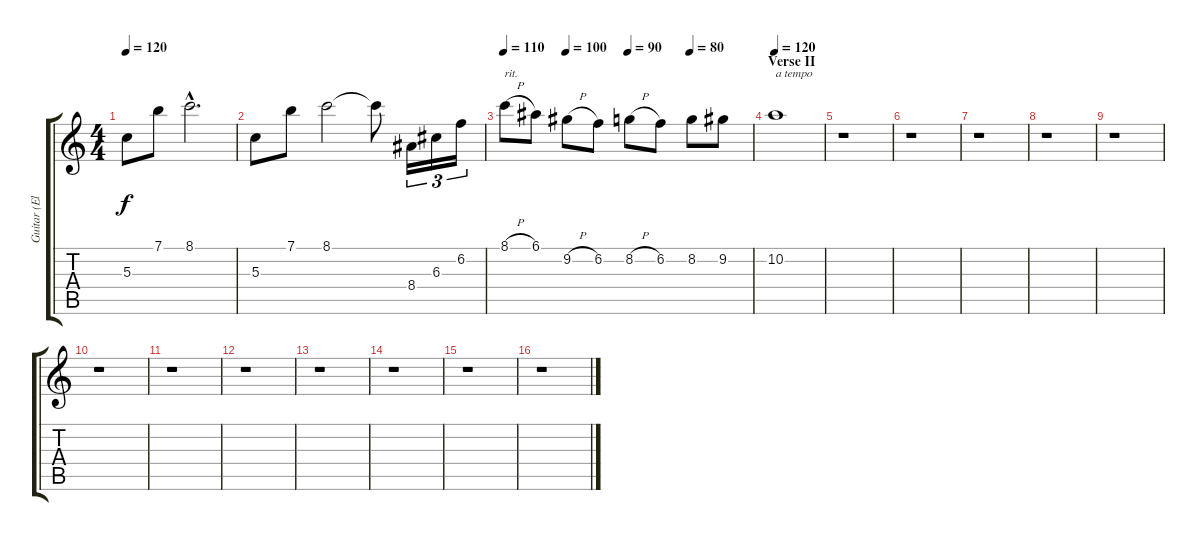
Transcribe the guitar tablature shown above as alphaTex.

\track ("Guitar (Electric)" "Guitar (El") {instrument overdrivenguitar}
\staff {score tabs}
\tuning (E4 B3 G3 D3 A2 E2) {hide}
\ts (4 4)
\tempo 120
\clef g2
\ks c
5.3.8{dy f} 7.1.8 8.1{hac}.2{d} |
5.3.8 7.1.8 8.1.2 8.1{t}.8 8.4.16{tu (3 2)} 6.3.16{tu (3 2)} 6.2.16{tu (3 2)} |
\tempo 110
\tempo (100 0.25)
\tempo (90 0.5)
\tempo (80 0.75)
8.1{h}.8{txt "rit."} 6.1.8 9.2{h}.8 6.2.8 8.2{h}.8 6.2.8 8.2.8 9.2.8 |
\section ("" "Verse II")
\tempo 120
10.2.1{txt "a tempo"} |
r.1 |
r.1 |
r.1 |
r.1 |
r.1 |
r.1 |
r.1 |
r.1 |
r.1 |
r.1 |
r.1 |
r.1
